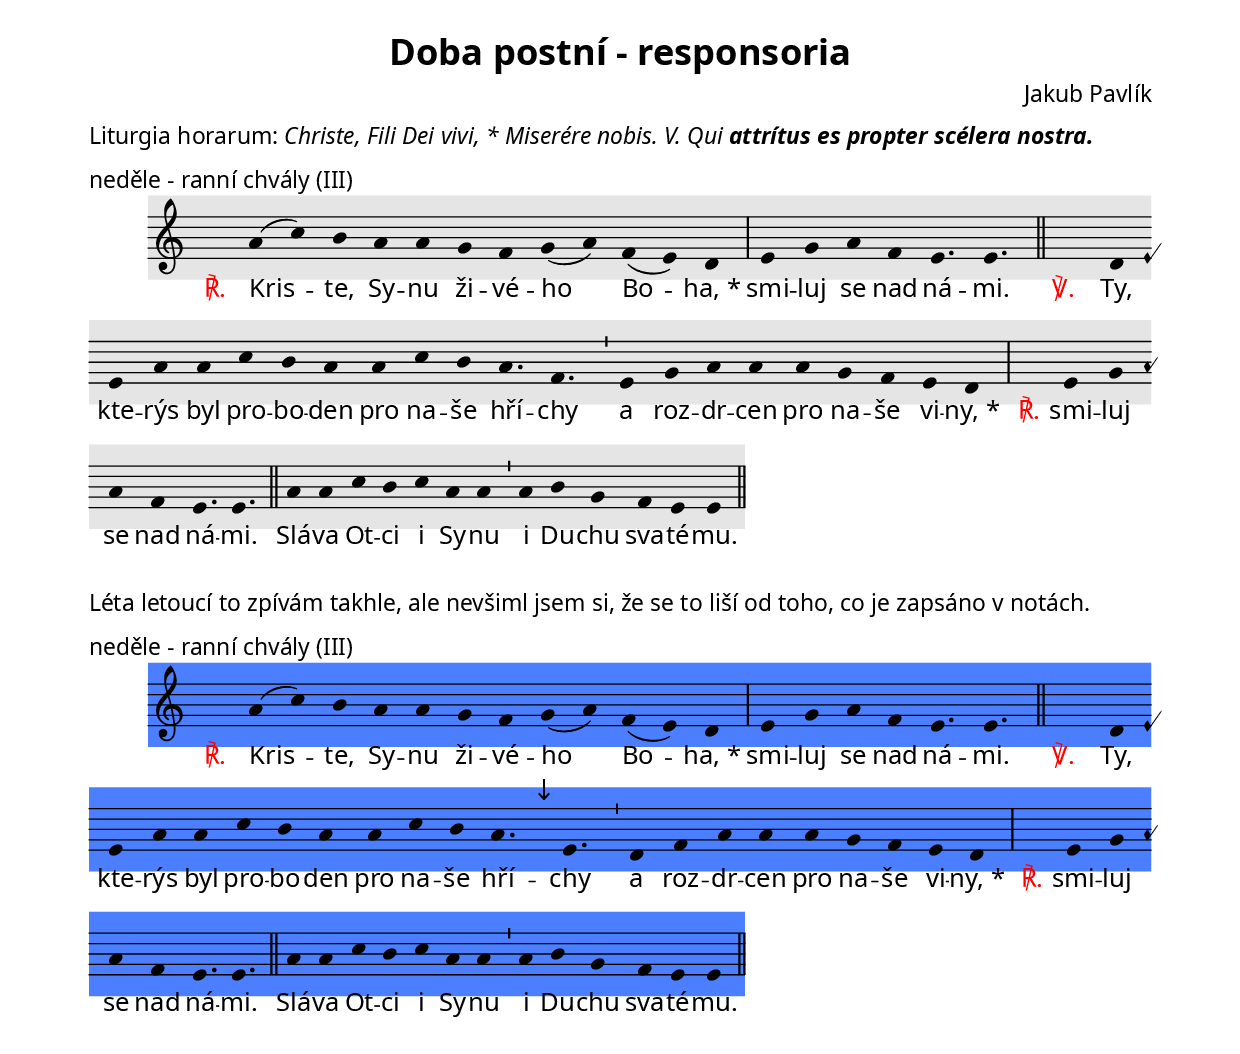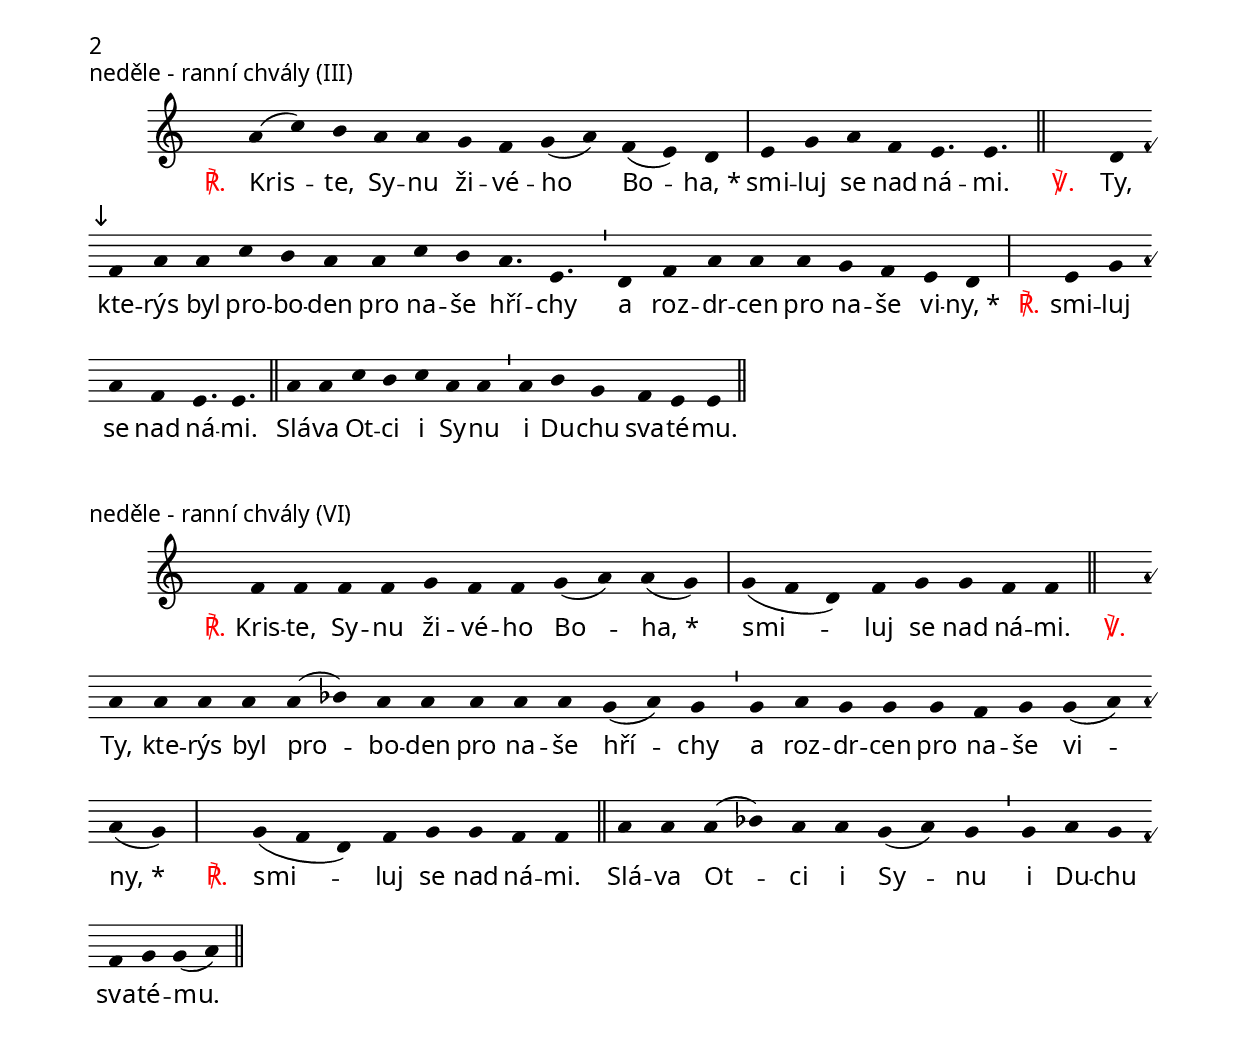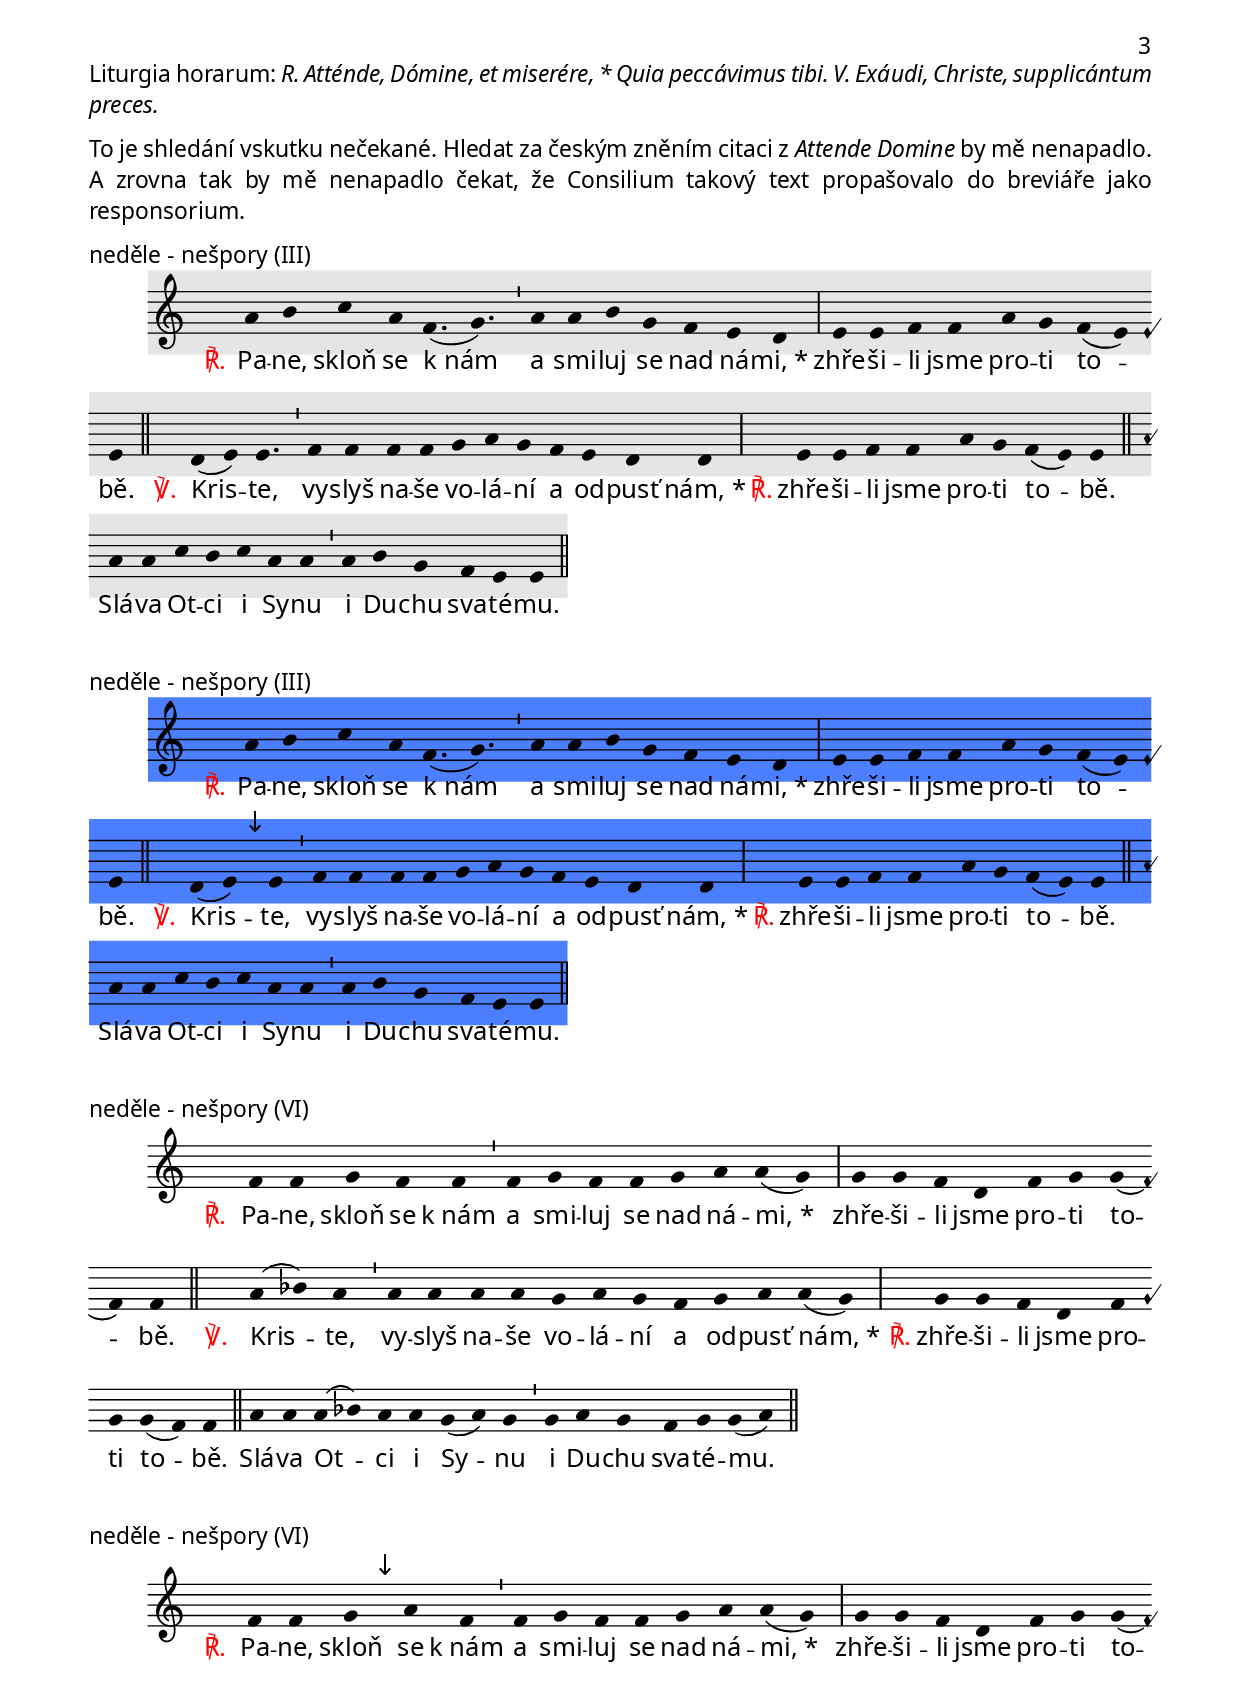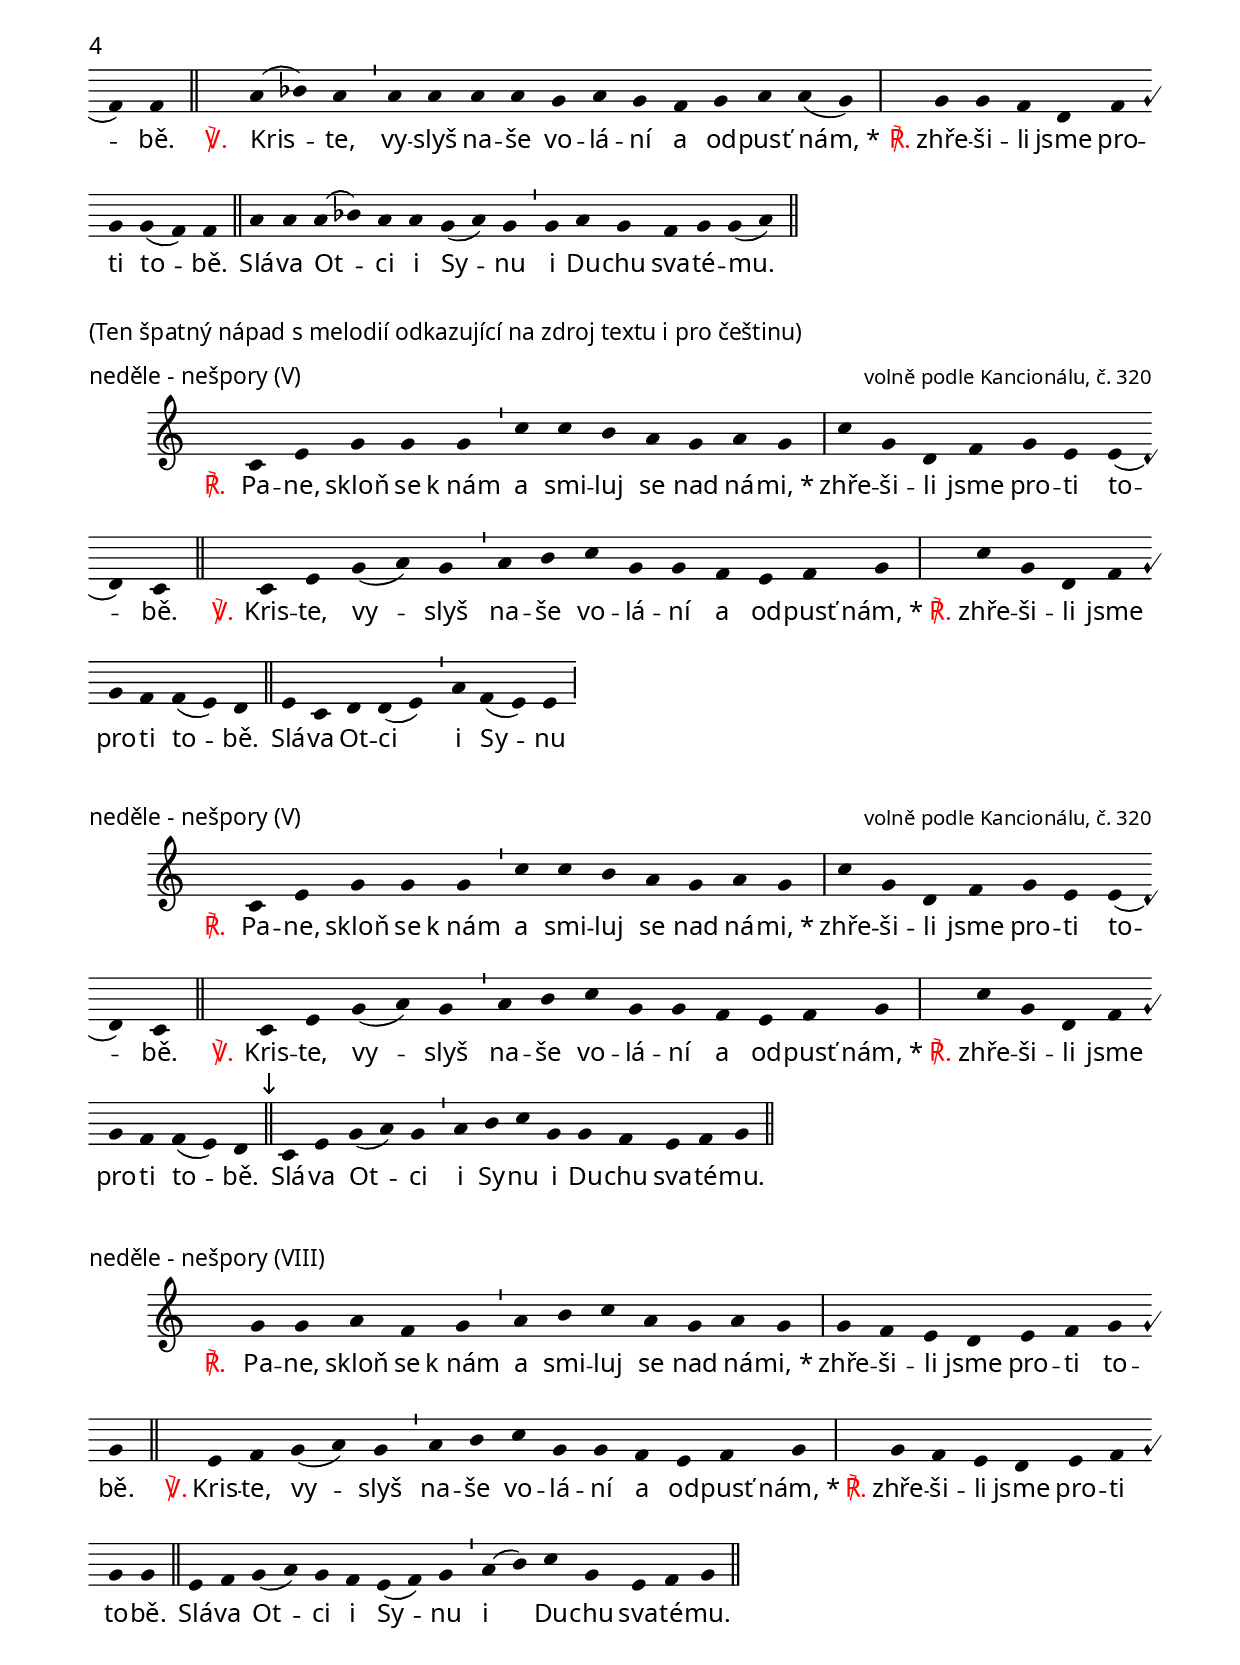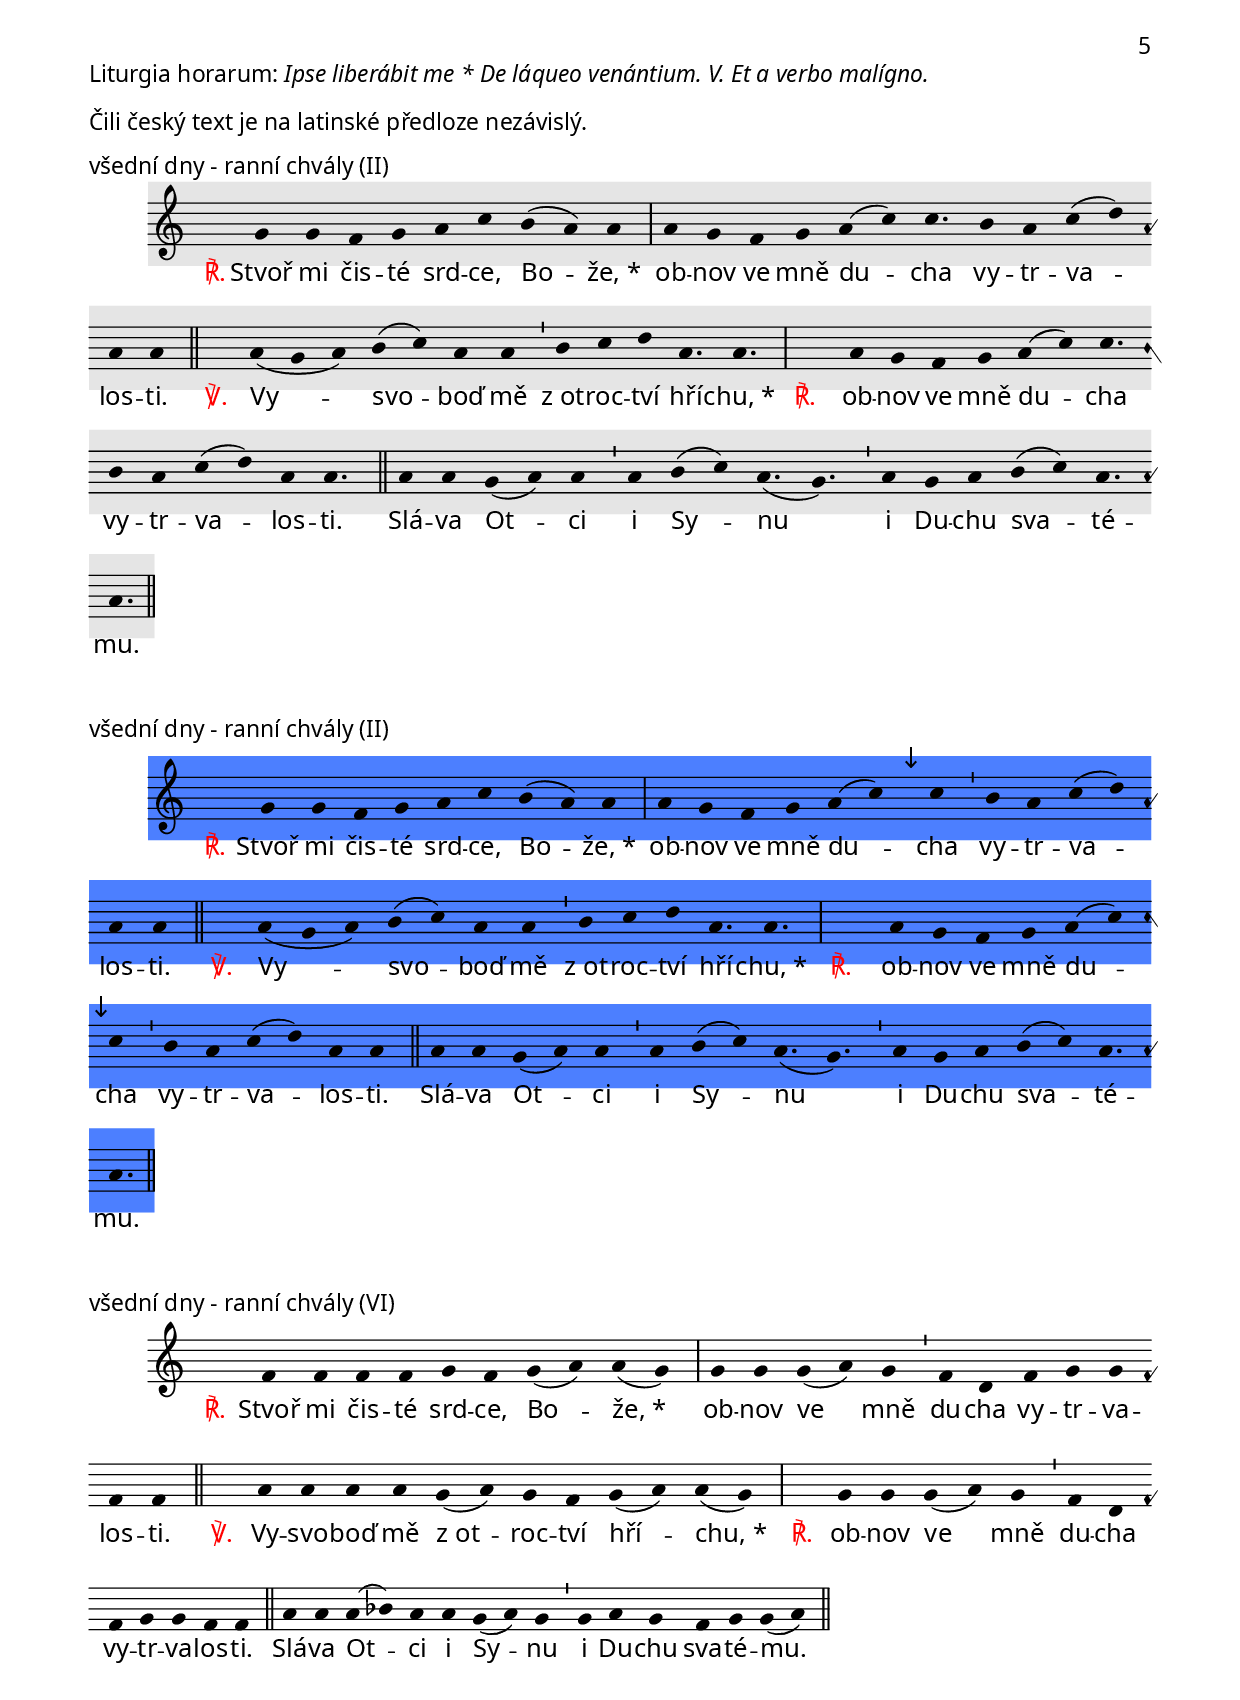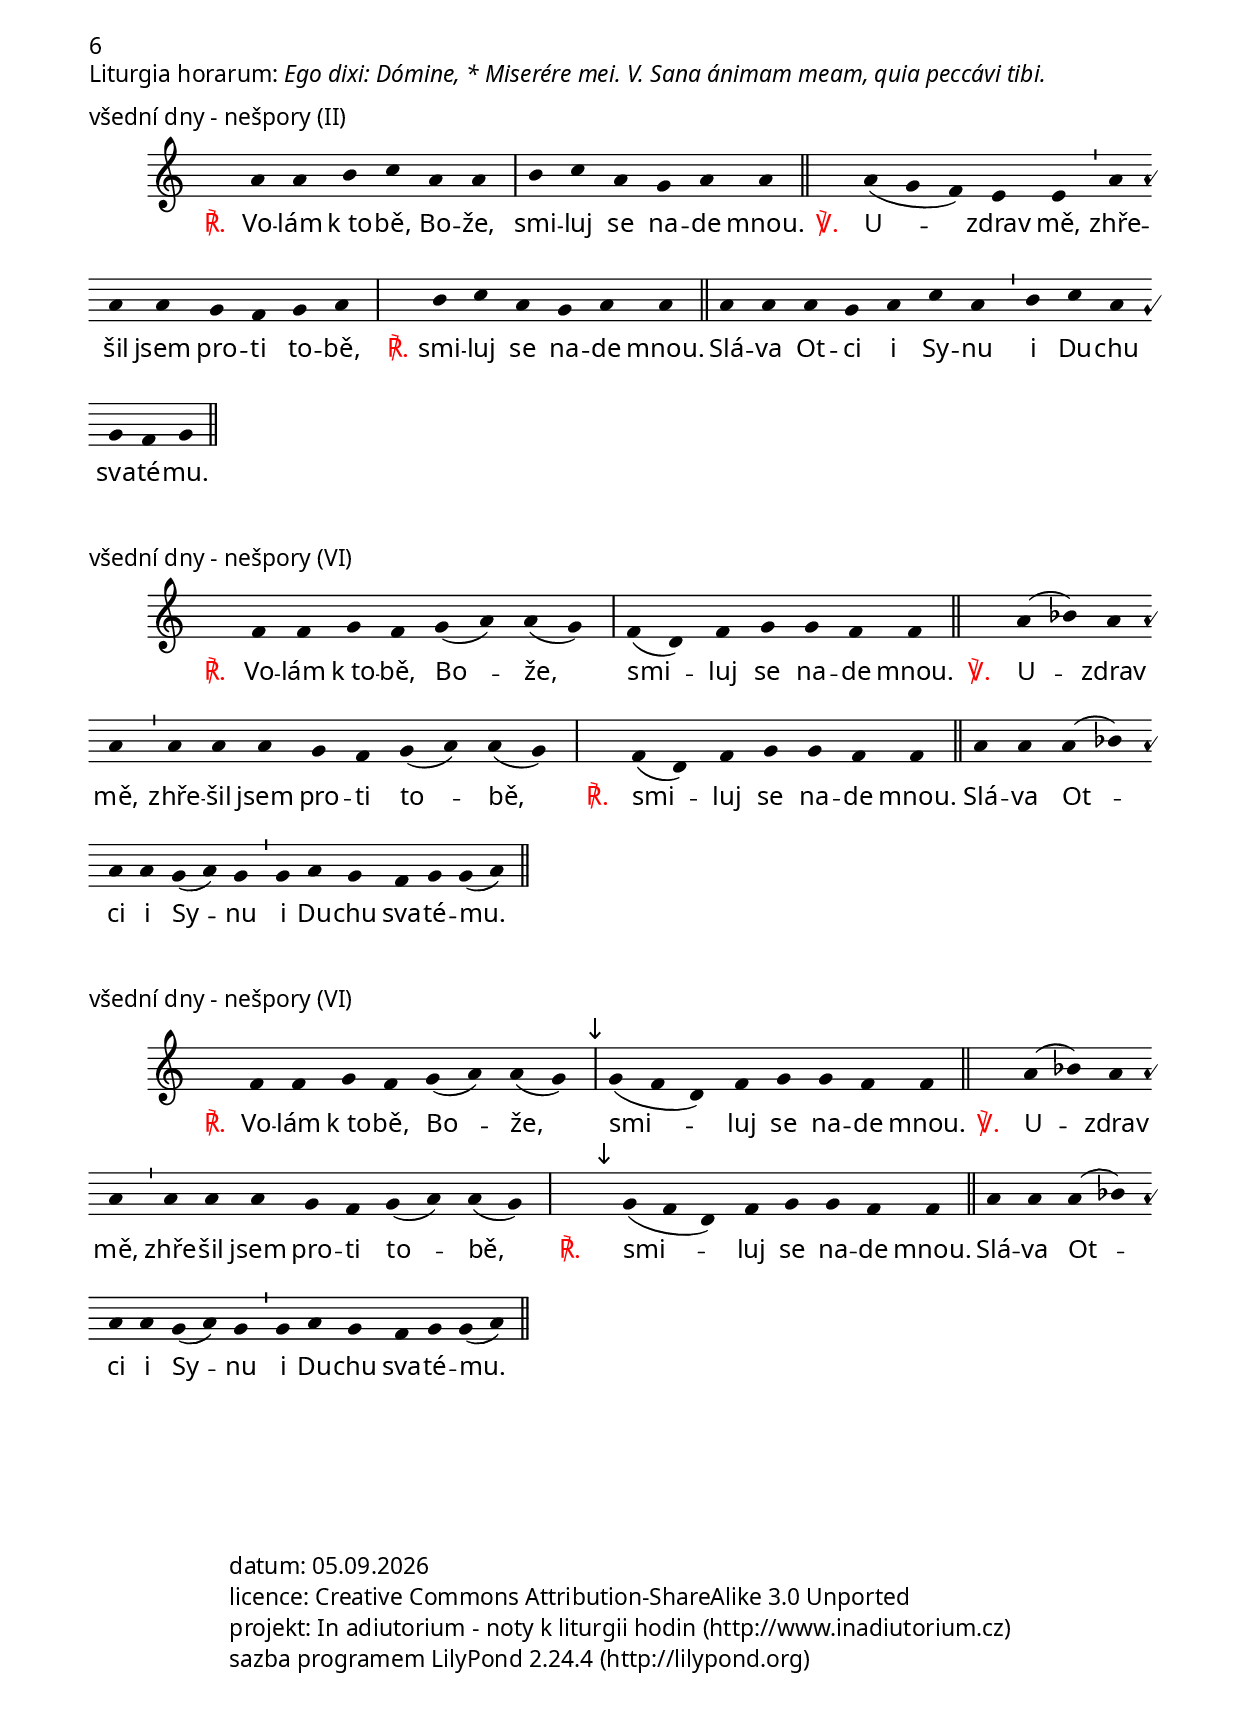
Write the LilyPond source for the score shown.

\version "2.12.3"

\header {
  title = "Doba postní - responsoria"
  composer = "Jakub Pavlík"
}

\include "spolecne.ly"
\include "dilyresponsorii.ly"

\paper {
  % neroztahovat noty na celou stranku, ale nechat misto dole:
  ragged-bottom = ##t
}

\markup\justify{
  Liturgia horarum:
  \italic{
    Christe, Fili Dei vivi, * Miserére nobis.
    V. Qui \bold{attrítus es propter scélera nostra.}
  }
}

\score {
  \relative c'' {
    \zvyraznovacSedy
    \choralniRezim

    \neviditelna a
    a4( c) b a a g f g( a) f( e) d \barMax
    e4 g a f e4. e \barFinalis

    \neviditelna d
    d4 e a a c b a a c b a4. f \barMin e4 g a a a g f e d \barMax
    \neviditelna e
    e4 g a f e4. e \barFinalis

    a4 a c b c a a \barMin
    a4 b g f e e \barFinalis
  }
  \addlyrics {
    \Response Kris -- te, Sy -- nu ži -- vé -- ho Bo -- ha,_*
    smi -- luj se nad ná -- mi.

    \Verse Ty, kte -- rýs byl pro -- bo -- den pro na -- še hří -- chy a roz -- dr -- cen pro na -- še vi -- ny,_*
    \Response smi -- luj se nad ná -- mi.

    \textRespDoxologie
  }
  \header {
    quid = "resp."
    modus = "III"
    titulus = "neděle - ranní chvály"
    piece = \markup\sestavTitulekRespII
    id = "ne-rch"
  }
}

\markup\justify{
  Léta letoucí to zpívám takhle, ale nevšiml jsem si,
  že se to liší od toho, co je zapsáno v notách.
}
\score {
  \relative c'' {
    \zvyraznovacModry
    \choralniRezim

    \neviditelna a
    a4( c) b a a g f g( a) f( e) d \barMax
    e4 g a f e4. e \barFinalis

    \neviditelna d
    d4 e a a c b a a c b a4. \mark\sipka e \barMin d4 f a a a g f e d \barMax
    \neviditelna e
    e4 g a f e4. e \barFinalis

    a4 a c b c a a \barMin
    a4 b g f e e \barFinalis
  }
  \addlyrics {
    \Response Kris -- te, Sy -- nu ži -- vé -- ho Bo -- ha,_*
    smi -- luj se nad ná -- mi.

    \Verse Ty, kte -- rýs byl pro -- bo -- den pro na -- še hří -- chy a roz -- dr -- cen pro na -- še vi -- ny,_*
    \Response smi -- luj se nad ná -- mi.

    \textRespDoxologie
  }
  \header {
    quid = "resp."
    modus = "III"
    titulus = "neděle - ranní chvály"
    piece = \markup\sestavTitulekRespII
    id = "ne-rch"
  }
}

\score {
  \relative c'' {
    \choralniRezim

    \neviditelna a
    a4( c) b a a g f g( a) f( e) d \barMax
    e4 g a f e4. e \barFinalis

    \neviditelna d
    d4 \mark\sipka f a a c b a a c b a4. e \barMin d4 f a a a g f e d \barMax
    \neviditelna e
    e4 g a f e4. e \barFinalis

    a4 a c b c a a \barMin
    a4 b g f e e \barFinalis
  }
  \addlyrics {
    \Response Kris -- te, Sy -- nu ži -- vé -- ho Bo -- ha,_*
    smi -- luj se nad ná -- mi.

    \Verse Ty, kte -- rýs byl pro -- bo -- den pro na -- še hří -- chy a roz -- dr -- cen pro na -- še vi -- ny,_*
    \Response smi -- luj se nad ná -- mi.

    \textRespDoxologie
  }
  \header {
    quid = "resp."
    modus = "III"
    titulus = "neděle - ranní chvály"
    piece = \markup\sestavTitulekRespII
    id = "ne-rch"
  }
}

\score {
  \relative c' {
      \choralniRezim

      % R
      \neviditelna f
      f4 f f f g f f g( a) a( g) \barMax
      g( f d) f g g f f \barFinalis
      % V
      \neviditelna f
      a4 a a a a( bes) a a a a a g( a) g \barMin
      g a g g g f g g( a) a( g) \barMax
      % R
      \neviditelna g
      g( f d) f g g f f \barFinalis
      % Slava
      \respVIdoxologie \barFinalis
    }
  \addlyrics {
    \Response Kris -- te, Sy -- nu ži -- vé -- ho Bo -- ha,_*
    smi -- luj se nad ná -- mi.
    \Verse Ty, kte -- rýs byl pro -- bo -- den pro na -- še hří -- chy
    a roz -- dr -- cen pro na -- še vi -- ny,_*
    \Response smi -- luj se nad ná -- mi.
    \textRespDoxologie
  }
  \header {
    quid = "resp."
    modus = "VI"
    titulus = "neděle - ranní chvály"
    piece = \markup\sestavTitulekRespII
    fial = "responsoria.ly#1ne-rch?jiny_vers"
    id = "ne-rch"
  }
}

\pageBreak

\markup\justify{
  Liturgia horarum:
  \italic{
    R. Atténde, Dómine, et miserére, * Quia peccávimus tibi.
    V. Exáudi, Christe, supplicántum preces.
  }
}
\markup\justify{
  To je shledání vskutku nečekané.
  Hledat za českým zněním citaci z \italic{Attende Domine}
  by mě nenapadlo.
  A zrovna tak by mě nenapadlo čekat, že Consilium takový text propašovalo
  do breviáře jako responsorium.
}

\score {
  \relative c'' {
    \zvyraznovacSedy
    \choralniRezim

    \neviditelna a
    a4 b c a f4.( g) \barMin a4 a b g f e d \barMax
    e4 e f f a g f( e) e \barFinalis

    \neviditelna d
    d4( e) e4. \barMin f4 f f f g a g f e d d \barMax
    \neviditelna e
    e4 e f f a g f( e) e \barFinalis \break

    a4 a c b c a a \barMin
    a4 b g f e e \barFinalis
  }
  \addlyrics {
    \Response Pa -- ne, skloň se k_nám a smi -- luj se nad ná -- mi,_*
    zhře -- ši -- li jsme pro -- ti to -- bě.

    \Verse Kris -- te, vy -- slyš na -- še vo -- lá -- ní a od -- pusť nám,_*
    \Response zhře -- ši -- li jsme pro -- ti to -- bě.

    \textRespDoxologie
  }
  \header {
    quid = "resp."
    modus = "III"
    titulus = "neděle - nešpory"
    piece = \markup\sestavTitulekRespII
    id = "ne-ne"
  }
}

\score {
  \relative c'' {
    \zvyraznovacModry
    \choralniRezim

    \neviditelna a
    a4 b c a f4.( g) \barMin a4 a b g f e d \barMax
    e4 e f f a g f( e) e \barFinalis

    \neviditelna d
    d4( e) \mark\sipka e \barMin f4 f f f g a g f e d d \barMax
    \neviditelna e
    e4 e f f a g f( e) e \barFinalis \break

    a4 a c b c a a \barMin
    a4 b g f e e \barFinalis
  }
  \addlyrics {
    \Response Pa -- ne, skloň se k_nám a smi -- luj se nad ná -- mi,_*
    zhře -- ši -- li jsme pro -- ti to -- bě.

    \Verse Kris -- te, vy -- slyš na -- še vo -- lá -- ní a od -- pusť nám,_*
    \Response zhře -- ši -- li jsme pro -- ti to -- bě.

    \textRespDoxologie
  }
  \header {
    quid = "resp."
    modus = "III"
    titulus = "neděle - nešpory"
    piece = \markup\sestavTitulekRespII
    id = "ne-ne"
  }
}

\score {
  \relative c' {
    \choralniRezim

    % R
    \neviditelna f
    f4 f g f f \barMin f g f f g a a( g) \barMax
    g g f d f g g( f) f \barFinalis
    % V
    \neviditelna a
    a( bes) a \barMin a a a a g a g f g a a( g) \barMax
    % R
    \neviditelna a
    g g f d f g g( f) f \barFinalis
    \respVIdoxologie \barFinalis
  }
  \addlyrics {
    \Response Pa -- ne, skloň se k_nám a smi -- luj se nad ná -- mi,_*
    zhře -- ši -- li jsme pro -- ti to -- bě.
    \Verse Kris -- te, vy -- slyš na -- še vo -- lá -- ní a od -- pusť nám,_*
    \Response zhře -- ši -- li jsme pro -- ti to -- bě.
    \textRespDoxologie
  }
  \header {
    quid = "resp."
    modus = "VI"
    titulus = "neděle - nešpory"
    piece = \markup\sestavTitulekRespII
    id = "ne-ne"
  }
}

\score {
  \relative c' {
    \choralniRezim

    % R
    \neviditelna f
    f4 f g \mark\sipka a f \barMin f g f f g a a( g) \barMax
    g g f d f g g( f) f \barFinalis
    % V
    \neviditelna a
    a( bes) a \barMin a a a a g a g f g a a( g) \barMax
    % R
    \neviditelna a
    g g f d f g g( f) f \barFinalis
    \respVIdoxologie \barFinalis
  }
  \addlyrics {
    \Response Pa -- ne, skloň se k_nám a smi -- luj se nad ná -- mi,_*
    zhře -- ši -- li jsme pro -- ti to -- bě.
    \Verse Kris -- te, vy -- slyš na -- še vo -- lá -- ní a od -- pusť nám,_*
    \Response zhře -- ši -- li jsme pro -- ti to -- bě.
    \textRespDoxologie
  }
  \header {
    quid = "resp."
    modus = "VI"
    titulus = "neděle - nešpory"
    piece = \markup\sestavTitulekRespII
    id = "ne-ne"
  }
}

\markup\justify{
  (Ten špatný nápad s melodií odkazující na zdroj textu
  i pro češtinu)
}
\score {
  \relative c' {
    \choralniRezim

    % R
    \neviditelna f
    c4 e g g g \barMin c c b a g a g \barMax
    c g d f g e e( d) c \barFinalis
    % V
    \neviditelna d
    c e g( a) g \barMin a b c g g f e f g \barMax
    % R
    \neviditelna g
    c g d f g f f( e) d \barFinalis
    e c d d( e) \barMin a f( e) e \barMaior
  }
  \addlyrics {
    \Response Pa -- ne, skloň se k_nám a smi -- luj se nad ná -- mi,_*
    zhře -- ši -- li jsme pro -- ti to -- bě.
    \Verse Kris -- te, vy -- slyš na -- še vo -- lá -- ní a od -- pusť nám,_*
    \Response zhře -- ši -- li jsme pro -- ti to -- bě.
    \textRespDoxologie
  }
  \header {
    fons_externus = "volně podle Kancionálu, č. 320"
    quid = "resp."
    modus = "V"
    titulus = "neděle - nešpory"
    piece = \markup\sestavTitulekRespII
    id = "ne-ne"
  }
}

\score {
  \relative c' {
    \choralniRezim

    % R
    \neviditelna f
    c4 e g g g \barMin c c b a g a g \barMax
    c g d f g e e( d) c \barFinalis
    % V
    \neviditelna d
    c e g( a) g \barMin a b c g g f e f g \barMax
    % R
    \neviditelna g
    c g d f g f f( e) d \barFinalis
    \mark\sipka c e g( a) g \barMin a b c g g f e f g \barFinalis
  }
  \addlyrics {
    \Response Pa -- ne, skloň se k_nám a smi -- luj se nad ná -- mi,_*
    zhře -- ši -- li jsme pro -- ti to -- bě.
    \Verse Kris -- te, vy -- slyš na -- še vo -- lá -- ní a od -- pusť nám,_*
    \Response zhře -- ši -- li jsme pro -- ti to -- bě.
    \textRespDoxologie
  }
  \header {
    fons_externus = "volně podle Kancionálu, č. 320"
    quid = "resp."
    modus = "V"
    titulus = "neděle - nešpory"
    piece = \markup\sestavTitulekRespII
    id = "ne-ne"
  }
}

\score {
  \relative c'' {
    \choralniRezim

    \neviditelna g
    g4 g a f g \barMin a b c a g a g \barMax
    g f e d e f g g \barFinalis

    \neviditelna g
    e f g( a) g \barMin a b c g g f e f g \barMax
    \neviditelna g
    g f e d e f g g \barFinalis

    e f g( a) g f e( f) g \barMin
    a( b) c g e f g \barFinalis
  }
  \addlyrics {
    \Response Pa -- ne, skloň se k_nám a smi -- luj se nad ná -- mi,_*
    zhře -- ši -- li jsme pro -- ti to -- bě.

    \Verse Kris -- te, vy -- slyš na -- še vo -- lá -- ní a od -- pusť nám,_*
    \Response zhře -- ši -- li jsme pro -- ti to -- bě.

    \textRespDoxologie
  }
  \header {
    quid = "resp."
    modus = "VIII"
    titulus = "neděle - nešpory"
    piece = \markup\sestavTitulekRespII
    id = "ne-ne"
  }
}

\pageBreak

\markup\justify{
  Liturgia horarum:
  \italic{
    Ipse liberábit me * De láqueo venántium.
    V. Et a verbo malígno.
  }
}
\markup{
  Čili český text je na latinské předloze nezávislý.
}

\score {
  \relative c'' {
    \zvyraznovacSedy
    \choralniRezim

    \neviditelna g
    g4 g f g a c b( a) a \barMax
    a4 g f g a( c) c4. b4 a c( d) a a \barFinalis

    \neviditelna  a
    a4( g a) b( c) a a \barMin b4 c d a4. a \barMax
    \neviditelna a
    a4 g f g a( c) c4. b4 a c( d) a a4. \barFinalis

    a4 a g( a) a \barMin a4 b( c) a4.( g) \barMin a4 g a b( c) a4. a \barFinalis
  }
  \addlyrics {
    \Response Stvoř mi čis -- té srd -- ce, Bo -- že,_*
    ob -- nov ve mně du -- cha vy -- tr -- va -- los -- ti.

    \Verse Vy -- svo -- boď mě z_ot -- roc -- tví hří -- chu,_*
    \Response ob -- nov ve mně du -- cha vy -- tr -- va -- los -- ti.

    \textRespDoxologie
  }
  \header {
    quid = "resp."
    modus = "II"
    titulus = "všední dny - ranní chvály"
    piece = \markup\sestavTitulekRespII
    id = "fe-rch"
  }
}

\score {
  \relative c'' {
    \zvyraznovacModry
    \choralniRezim

    \neviditelna g
    g4 g f g a c b( a) a \barMax
    a4 g f g a( c) \mark\sipka c \barMin b4 a c( d) a a \barFinalis

    \neviditelna  a
    a4( g a) b( c) a a \barMin b4 c d a4. a \barMax
    \neviditelna a
    a4 g f g a( c) \mark\sipka c \barMin b4 a c( d) a a \barFinalis

    a4 a g( a) a \barMin a4 b( c) a4.( g) \barMin a4 g a b( c) a4. a \barFinalis
  }
  \addlyrics {
    \Response Stvoř mi čis -- té srd -- ce, Bo -- že,_*
    ob -- nov ve mně du -- cha vy -- tr -- va -- los -- ti.

    \Verse Vy -- svo -- boď mě z_ot -- roc -- tví hří -- chu,_*
    \Response ob -- nov ve mně du -- cha vy -- tr -- va -- los -- ti.

    \textRespDoxologie
  }
  \header {
    quid = "resp."
    modus = "II"
    titulus = "všední dny - ranní chvály"
    piece = \markup\sestavTitulekRespII
    id = "fe-rch"
  }
}

\score {
  \relative c' {
    \choralniRezim

    % R
    \neviditelna f
    f4 f f f g f g( a) a( g) \barMax
    g g g( a) g \barMin f d f g g f f \barFinalis
    % V
    \neviditelna  a
    a4 a a a g( a) g f g( a) a( g) \barMax
    % R
    \neviditelna a
    g g g( a) g \barMin f d f g g f f \barFinalis
    \respVIdoxologie \barFinalis
  }
  \addlyrics {
    \Response Stvoř mi čis -- té srd -- ce, Bo -- že,_*
    ob -- nov ve mně du -- cha vy -- tr -- va -- los -- ti.
    \Verse Vy -- svo -- boď mě z_ot -- roc -- tví hří -- chu,_*
    \Response ob -- nov ve mně du -- cha vy -- tr -- va -- los -- ti.
    \textRespDoxologie
  }
  \header {
    quid = "resp."
    modus = "VI"
    titulus = "všední dny - ranní chvály"
    piece = \markup\sestavTitulekRespII
    id = "fe-rch"
  }
}

\pageBreak

\markup\justify{
  Liturgia horarum:
  \italic{
    Ego dixi: Dómine, * Miserére mei.
    V. Sana ánimam meam, quia peccávi tibi.
  }
}

\score {
  \relative c'' {
    \choralniRezim

    \neviditelna a
    a4 a b c a a \barMax
    b4 c a g a a \barFinalis

    \neviditelna a
    a4( g f) e e \barMin a4 a a g f g a \barMax
    \neviditelna b
    b4 c a g a a \barFinalis

    a4 a a g a c a \barMin b c a g f g \barFinalis
  }
  \addlyrics {
    \Response Vo -- lám k_to -- bě, Bo -- že,
    smi -- luj se na -- de mnou.

    \Verse U -- zdrav mě, zhře -- šil jsem pro -- ti to -- bě,
    \Response smi -- luj se na -- de mnou.

    \textRespDoxologie
  }
  \header {
    quid = "resp."
    modus = "II"
    titulus = "všední dny - nešpory"
    piece = \markup\sestavTitulekRespII
    id = "fe-ne"
  }
}

\score {
  \relative c' {
    \choralniRezim

    % R
    \neviditelna f
    f4 f g f g( a) a( g) \barMax
    f( d) f g g f f \barFinalis
    % V
    \neviditelna a
    a4( bes) a a \barMin a a a g f g( a) a( g) \barMax
    % R
    \neviditelna a
    f( d) f g g f f \barFinalis
    \respVIdoxologie \barFinalis
  }
  \addlyrics {
    \Response Vo -- lám k_to -- bě, Bo -- že,
    smi -- luj se na -- de mnou.
    \Verse U -- zdrav mě, zhře -- šil jsem pro -- ti to -- bě,
    \Response smi -- luj se na -- de mnou.
    \textRespDoxologie
  }
  \header {
    quid = "resp."
    modus = "VI"
    titulus = "všední dny - nešpory"
    piece = \markup\sestavTitulekRespII
    id = "fe-ne"
  }
}

\score {
  \relative c' {
    \choralniRezim

    % R
    \neviditelna f
    f4 f g f g( a) a( g) \barMax
    \mark\sipka g( f d) f g g f f \barFinalis
    % V
    \neviditelna a
    a4( bes) a a \barMin a a a g f g( a) a( g) \barMax
    % R
    \neviditelna a
    \mark\sipka g( f d) f g g f f \barFinalis
    \respVIdoxologie \barFinalis
  }
  \addlyrics {
    \Response Vo -- lám k_to -- bě, Bo -- že,
    smi -- luj se na -- de mnou.
    \Verse U -- zdrav mě, zhře -- šil jsem pro -- ti to -- bě,
    \Response smi -- luj se na -- de mnou.
    \textRespDoxologie
  }
  \header {
    quid = "resp."
    modus = "VI"
    titulus = "všední dny - nešpory"
    fial = "responsoria.ly#1st-ne?cast=2"
    piece = \markup\sestavTitulekRespII
    id = "fe-ne"
  }
}
